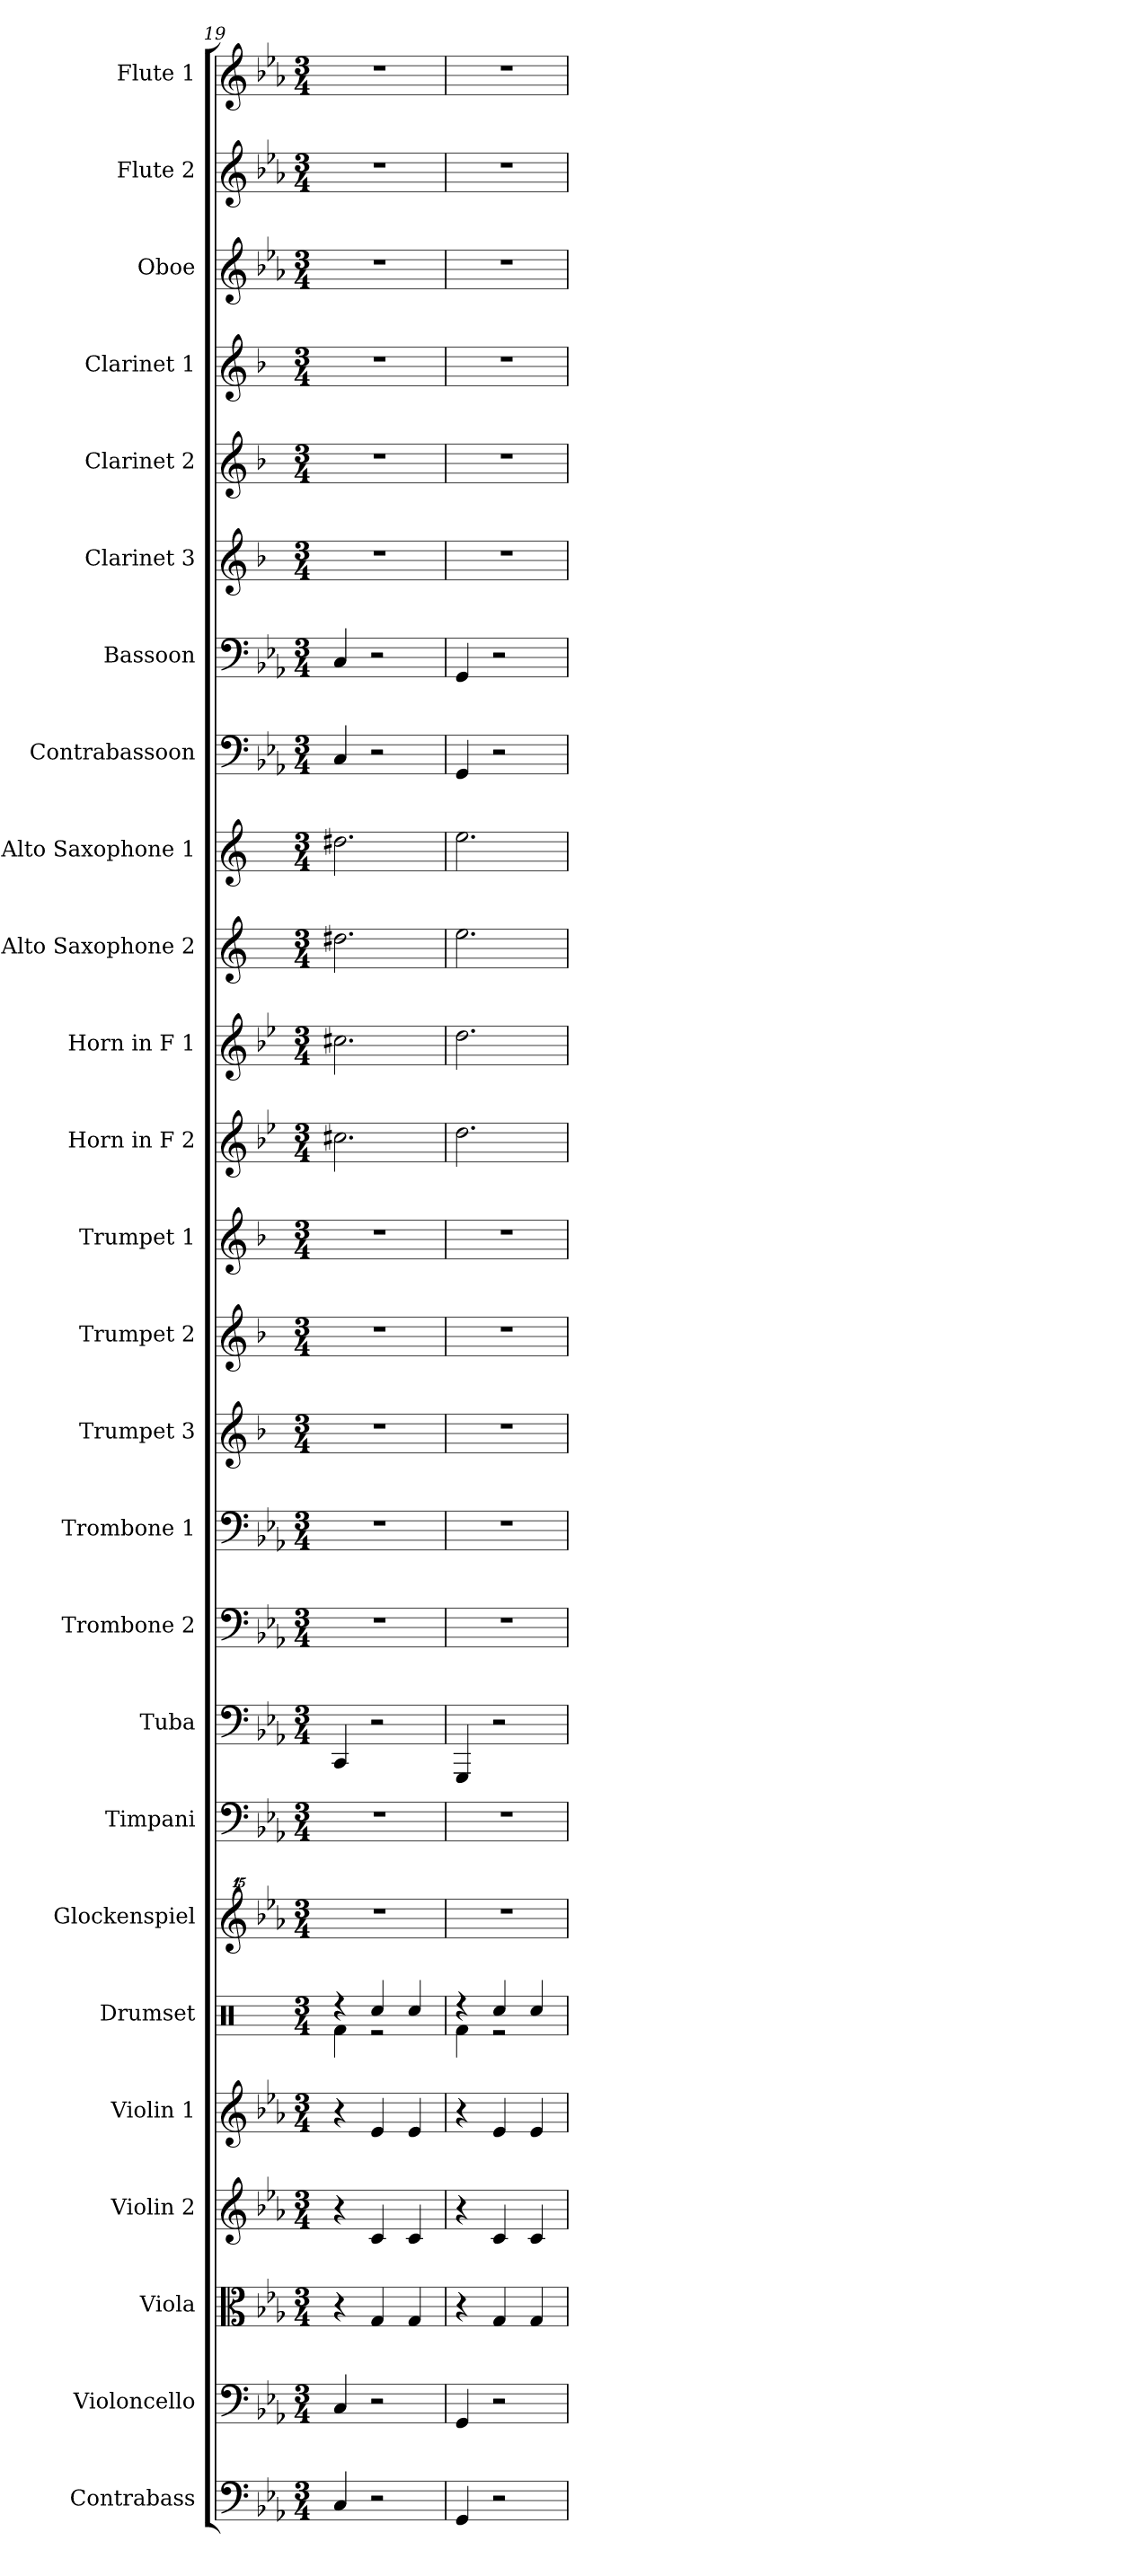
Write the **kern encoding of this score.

**kern	**kern	**kern	**kern	**kern	**kern	**kern	**kern	**kern	**kern	**kern	**kern	**kern	**kern	**kern	**kern	**kern	**kern	**kern	**kern	**kern	**kern	**kern	**kern	**kern	**kern
*part26	*part25	*part24	*part23	*part22	*part21	*part20	*part19	*part18	*part17	*part16	*part15	*part14	*part13	*part12	*part11	*part10	*part9	*part8	*part7	*part6	*part5	*part4	*part3	*part2	*part1
*staff26	*staff25	*staff24	*staff23	*staff22	*staff21	*staff20	*staff19	*staff18	*staff17	*staff16	*staff15	*staff14	*staff13	*staff12	*staff11	*staff10	*staff9	*staff8	*staff7	*staff6	*staff5	*staff4	*staff3	*staff2	*staff1
*I"Contrabass	*I"Violoncello	*I"Viola	*I"Violin 2	*I"Violin 1	*I"Drumset	*I"Glockenspiel	*I"Timpani	*I"Tuba	*I"Trombone 2	*I"Trombone 1	*I"Trumpet 3	*I"Trumpet 2	*I"Trumpet 1	*I"Horn in F 2	*I"Horn in F 1	*I"Alto Saxophone 2	*I". Alto Saxophone 1	*I"Contrabassoon	*I"Bassoon	*I"Clarinet 3	*I"Clarinet 2	*I"Clarinet 1	*I"Oboe	*I"Flute 2	*I"Flute 1
*I'Cb.	*I'Vlc.	*I'Vla.	*I'Vln. 2	*I'Vln. 1	*I'Drs.	*I'Glk.	*	*I'Tba.	*I'Tbn.	*	*	*I'2/3. Trp.	*I'1. Trp.	*	*I'1/2. Hn.	*I'A. Sax.	*I'1/2. Asax.	*I'Cbsn.	*I'Bsn.	*	*	*	*I'Ob.	*I'Fl.	*I'Fl.
*clefF4	*clefF4	*clefC3	*clefG2	*clefG2	*clefX	*clefG^^2	*clefF4	*clefF4	*clefF4	*clefF4	*clefG2	*clefG2	*clefG2	*clefG2	*clefG2	*clefG2	*clefG2	*clefF4	*clefF4	*clefG2	*clefG2	*clefG2	*clefG2	*clefG2	*clefG2
*ITrd7c12	*	*	*	*	*	*	*	*	*	*	*ITrd1c2	*ITrd1c2	*ITrd1c2	*ITrd4c7	*ITrd4c7	*ITrd5c9	*ITrd5c9	*ITrd7c12	*	*ITrd1c2	*ITrd1c2	*ITrd1c2	*	*	*
*k[b-e-a-]	*k[b-e-a-]	*k[b-e-a-]	*k[b-e-a-]	*k[b-e-a-]	*k[]	*k[b-e-a-]	*k[b-e-a-]	*k[b-e-a-]	*k[b-e-a-]	*k[b-e-a-]	*k[b-e-a-]	*k[b-e-a-]	*k[b-e-a-]	*k[b-e-a-]	*k[b-e-a-]	*k[b-e-a-]	*k[b-e-a-]	*k[b-e-a-]	*k[b-e-a-]	*k[b-e-a-]	*k[b-e-a-]	*k[b-e-a-]	*k[b-e-a-]	*k[b-e-a-]	*k[b-e-a-]
*M3/4	*M3/4	*M3/4	*M3/4	*M3/4	*M3/4	*M3/4	*M3/4	*M3/4	*M3/4	*M3/4	*M3/4	*M3/4	*M3/4	*M3/4	*M3/4	*M3/4	*M3/4	*M3/4	*M3/4	*M3/4	*M3/4	*M3/4	*M3/4	*M3/4	*M3/4
=19	=19	=19	=19	=19	=19	=19	=19	=19	=19	=19	=19	=19	=19	=19	=19	=19	=19	=19	=19	=19	=19	=19	=19	=19	=19
*	*	*	*	*	*^	*	*	*	*	*	*	*	*	*	*	*	*	*	*	*	*	*	*	*	*
4CC/	4C/	4r	4r	4r	4r	4Rf\	2.r	2.r	4CC/	2.r	2.r	2.r	2.r	2.r	2.f#X\	2.f#X\	2.f#X\	2.f#X\	4CC/	4C/	2.r	2.r	2.r	2.r	2.r	2.r
2r	2r	4G/	4c/	4e-/	4Rcc/	2r	.	.	2r	.	.	.	.	.	.	.	.	.	2r	2r	.	.	.	.	.	.
.	.	4G/	4c/	4e-/	4Rcc/	.	.	.	.	.	.	.	.	.	.	.	.	.	.	.	.	.	.	.	.	.
=20	=20	=20	=20	=20	=20	=20	=20	=20	=20	=20	=20	=20	=20	=20	=20	=20	=20	=20	=20	=20	=20	=20	=20	=20	=20	=20
4GGG/	4GG/	4r	4r	4r	4r	4Rf\	2.r	2.r	4GGG/	2.r	2.r	2.r	2.r	2.r	2.g\	2.g\	2.g\	2.g\	4GGG/	4GG/	2.r	2.r	2.r	2.r	2.r	2.r
2r	2r	4G/	4c/	4e-/	4Rcc/	2r	.	.	2r	.	.	.	.	.	.	.	.	.	2r	2r	.	.	.	.	.	.
.	.	4G/	4c/	4e-/	4Rcc/	.	.	.	.	.	.	.	.	.	.	.	.	.	.	.	.	.	.	.	.	.
*	*	*	*	*	*v	*v	*	*	*	*	*	*	*	*	*	*	*	*	*	*	*	*	*	*	*	*
=	=	=	=	=	=	=	=	=	=	=	=	=	=	=	=	=	=	=	=	=	=	=	=	=	=
*-	*-	*-	*-	*-	*-	*-	*-	*-	*-	*-	*-	*-	*-	*-	*-	*-	*-	*-	*-	*-	*-	*-	*-	*-	*-
